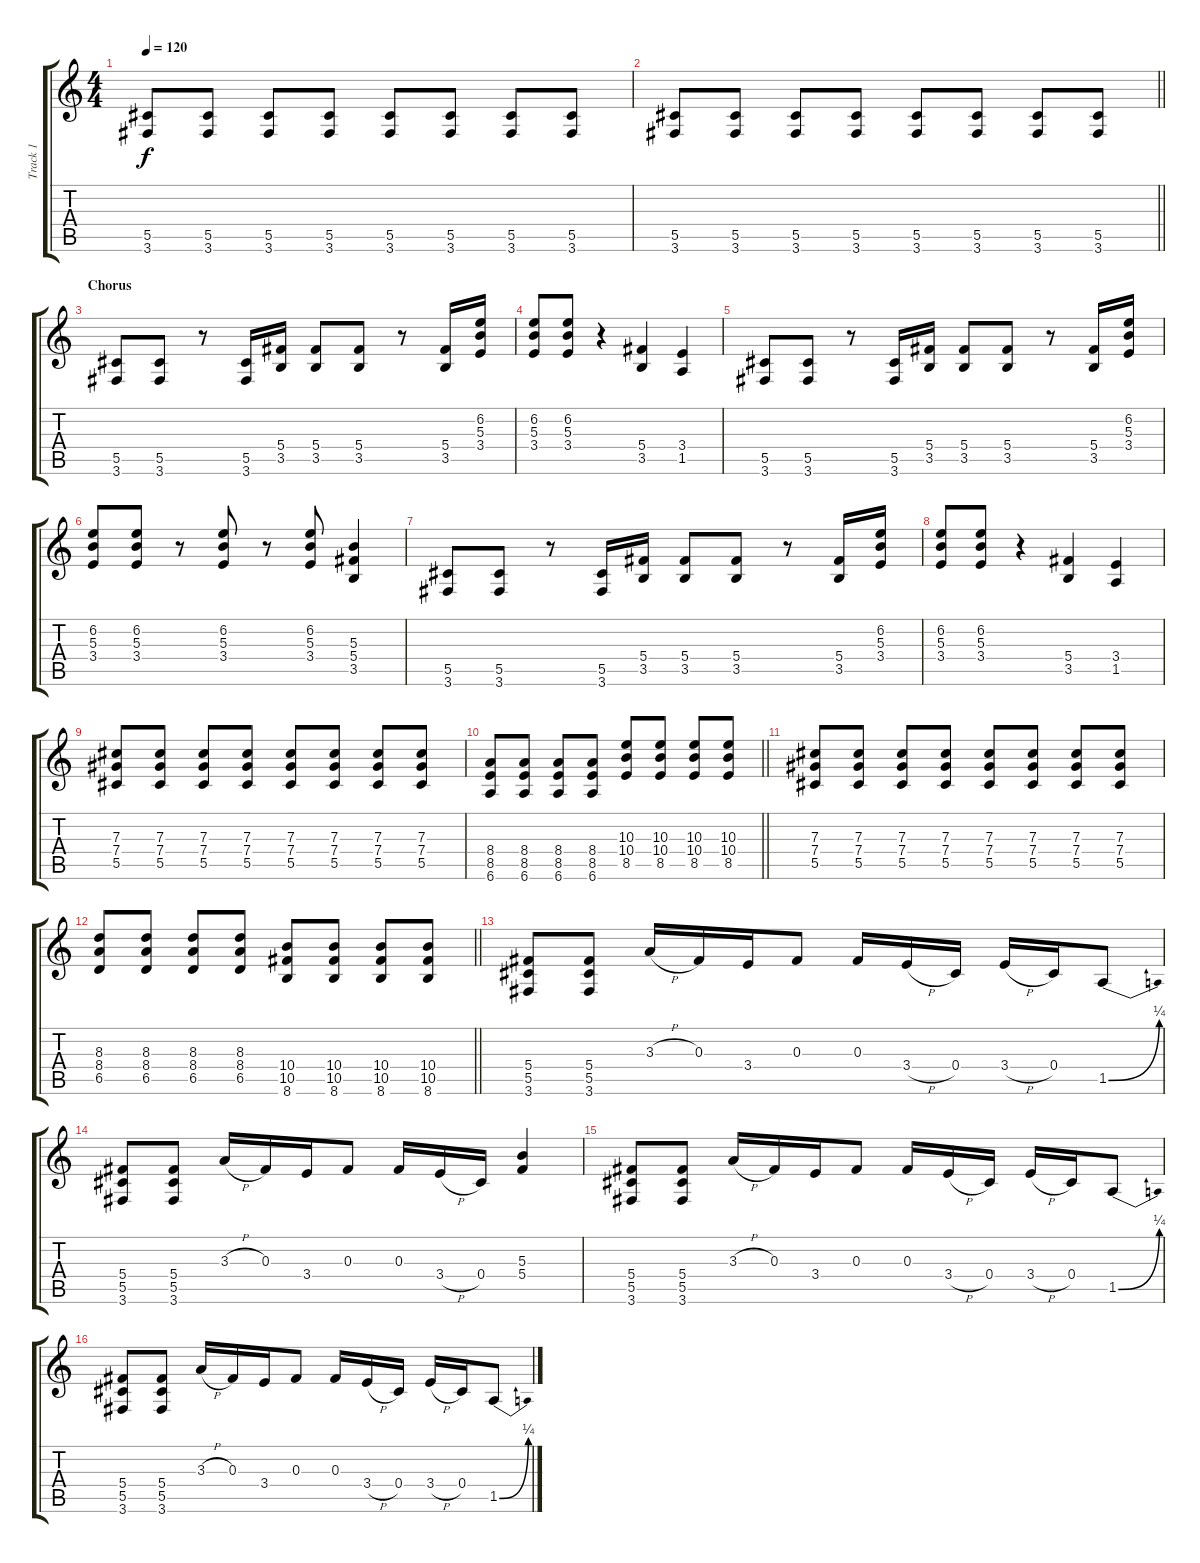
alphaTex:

\track ("Track 1" "Track 1") {instrument distortionguitar}
\staff {score tabs}
\tuning (Eb4 Bb3 Gb3 Db3 Ab2 Eb2) {hide}
\ts (4 4)
\tempo 120
\clef g2
\ks c
(5.5 3.6).8{dy f} (5.5 3.6).8 (5.5 3.6).8 (5.5 3.6).8 (5.5 3.6).8 (5.5 3.6).8 (5.5 3.6).8 (5.5 3.6).8 |
\barLineRight lightlight
(5.5 3.6).8 (5.5 3.6).8 (5.5 3.6).8 (5.5 3.6).8 (5.5 3.6).8 (5.5 3.6).8 (5.5 3.6).8 (5.5 3.6).8 |
\section ("" "Chorus")
(5.5 3.6).8 (5.5 3.6).8 r.8 (5.5 3.6).16 (5.4 3.5).16 (5.4 3.5).8 (5.4 3.5).8 r.8 (5.4 3.5).16 (6.2 5.3 3.4).16 |
(6.2 5.3 3.4).8 (6.2 5.3 3.4).8 r.4 (5.4 3.5).4 (3.4 1.5).4 |
(5.5 3.6).8 (5.5 3.6).8 r.8 (5.5 3.6).16 (5.4 3.5).16 (5.4 3.5).8 (5.4 3.5).8 r.8 (5.4 3.5).16 (6.2 5.3 3.4).16 |
(6.2 5.3 3.4).8 (6.2 5.3 3.4).8 r.8 (6.2 5.3 3.4).8 r.8 (6.2 5.3 3.4).8 (5.3 5.4 3.5).4 |
(5.5 3.6).8 (5.5 3.6).8 r.8 (5.5 3.6).16 (5.4 3.5).16 (5.4 3.5).8 (5.4 3.5).8 r.8 (5.4 3.5).16 (6.2 5.3 3.4).16 |
(6.2 5.3 3.4).8 (6.2 5.3 3.4).8 r.4 (5.4 3.5).4 (3.4 1.5).4 |
(7.3 7.4 5.5).8 (7.3 7.4 5.5).8 (7.3 7.4 5.5).8 (7.3 7.4 5.5).8 (7.3 7.4 5.5).8 (7.3 7.4 5.5).8 (7.3 7.4 5.5).8 (7.3 7.4 5.5).8 |
\barLineRight lightlight
(8.4 8.5 6.6).8 (8.4 8.5 6.6).8 (8.4 8.5 6.6).8 (8.4 8.5 6.6).8 (10.3 10.4 8.5).8 (10.3 10.4 8.5).8 (10.3 10.4 8.5).8 (10.3 10.4 8.5).8 |
(7.3 7.4 5.5).8 (7.3 7.4 5.5).8 (7.3 7.4 5.5).8 (7.3 7.4 5.5).8 (7.3 7.4 5.5).8 (7.3 7.4 5.5).8 (7.3 7.4 5.5).8 (7.3 7.4 5.5).8 |
\barLineRight lightlight
(8.3 8.4 6.5).8 (8.3 8.4 6.5).8 (8.3 8.4 6.5).8 (8.3 8.4 6.5).8 (10.4 10.5 8.6).8 (10.4 10.5 8.6).8 (10.4 10.5 8.6).8 (10.4 10.5 8.6).8 |
(5.4 5.5 3.6).8 (5.4 5.5 3.6).8 3.3{h}.16 0.3.16 3.4.16 0.3.8 0.3.16 3.4{h}.16 0.4.16 3.4{h}.16 0.4.16 1.5{be (bend 0 0 60 1)}.8 |
(5.4 5.5 3.6).8 (5.4 5.5 3.6).8 3.3{h}.16 0.3.16 3.4.16 0.3.8 0.3.16 3.4{h}.16 0.4.16 (5.3 5.4).4 |
(5.4 5.5 3.6).8 (5.4 5.5 3.6).8 3.3{h}.16 0.3.16 3.4.16 0.3.8 0.3.16 3.4{h}.16 0.4.16 3.4{h}.16 0.4.16 1.5{be (bend 0 0 60 1)}.8 |
(5.4 5.5 3.6).8 (5.4 5.5 3.6).8 3.3{h}.16 0.3.16 3.4.16 0.3.8 0.3.16 3.4{h}.16 0.4.16 3.4{h}.16 0.4.16 1.5{be (bend 0 0 60 1)}.8
